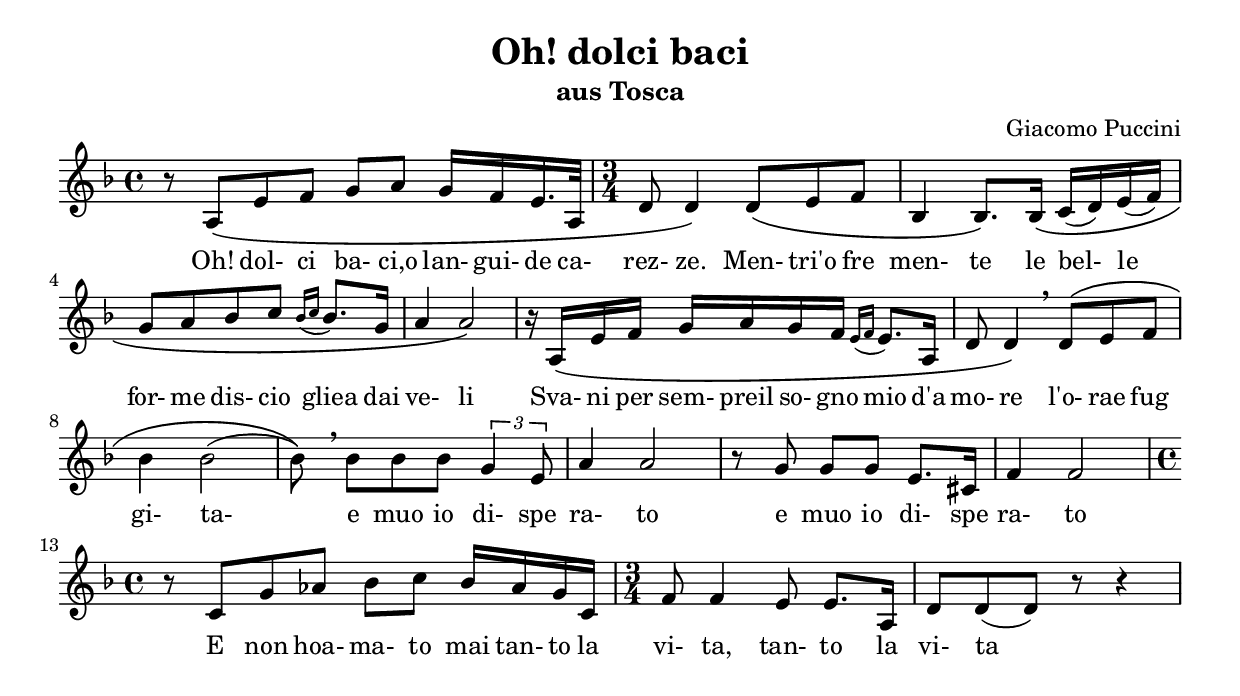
\version "2.24.4"
\bookpart {
  \tocItem \markup     "Oh! dolci baci"
  \header { title    = "Oh! dolci baci"
            subtitle = "aus Tosca"
            composer = "Giacomo Puccini" 
  }
\score {
  \midi{}  
  \layout {indent = 0 }
  \transpose b d {
  \relative c' {
    \key b \minor \time 4/4
  r8 fis8 \( cis'8 d8 e8 fis8 e16 d16 cis16. fis,32   |
  \time 3/4 b8 b4 \) b8 \( cis8 d8                    |
  g,4 g8. \) g16 \( a16( b16) cis16( d16)             |
  e8 fis8 g8 a8 \acciaccatura { g16 a16 } g8.  e16    |
  fis4 fis2 \)                                        |
  r16 fis,16 \( cis'16 d16 e16 fis16 e16 d16 \acciaccatura { cis16 d16 } cis8. fis,16 |
  b8 b4 \) \breathe  b8 \( cis8 d8                    |
  g4 g2(                                              |
  g8) \) \) \breathe g8 g8 g8 \tuplet 3/2 { e4 cis8 } |
  fis4 fis2                                           |
  r8 e8 e8 e8 cis8. ais16                             |
  d4 d2                                               |
  \time 4/4 r8 a8 e'8 f8 g8 a8 g16 f16 e16 a,16       |
  \time 3/4 d8 d4 cis8 cis8. fis,16                   |
  b8 b8( b8) r8 r4                                    |
  }}

  \addlyrics {
  Oh! dol- ci ba- ci,o lan- gui- de ca-
  rez- ze. Men- tri'o fre
  men- te le bel- le
  for- me dis- cio gliea dai
  ve- li
  Sva- ni per sem- preil so- gno mio d'a
  mo- re l'o- rae fug
  gi- ta-
  e muo io di- spe
  ra- to
  e muo io di- spe
  ra- to
  E non hoa- ma- to mai tan- to la
  vi- ta, tan- to la vi- ta 
 }
}}

%{
 Giacomo Puccini, Tosca
 E lucevan le stelle,
   O dolci baci, o languide carezze,

 Verzierung mit \aftergrace bei 'gliea'
 Backslash mit \char ##h005c eingeben
 parallele tonarten d-dur / b-moll
                           (h-moll deutsch)
%}